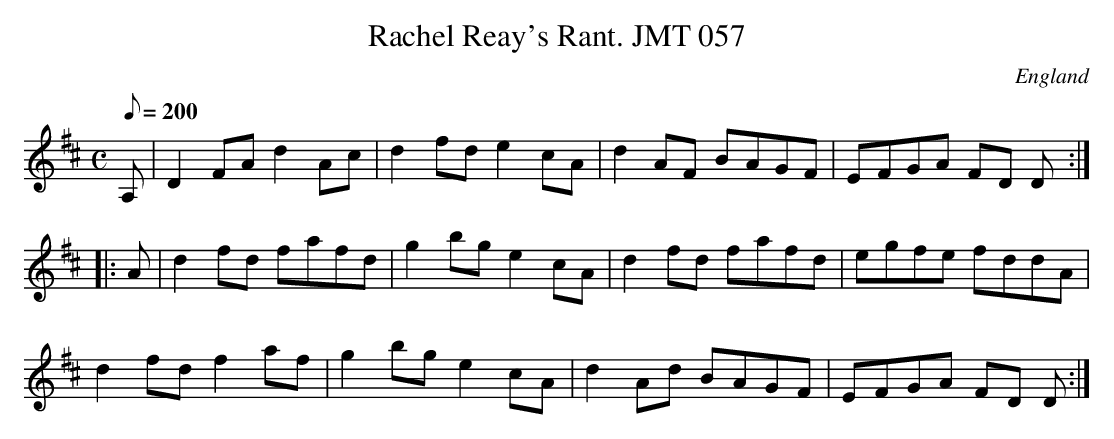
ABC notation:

X:1
T:Rachel Reay's Rant. JMT 057
M:C
L:1/8
Q:200
O:England
K:D
A,|D2FAd2Ac|d2fde2cA|d2AF B-AGF|E-FGA F-D D:|!
|:A|d2fd f-afd|g2bge2cA|d2fd f-afd|e-gfe f-ddA|!
d2fdf2af|g2bge2cA|d2Ad B-AGF|E-FGA F-D D:|]
